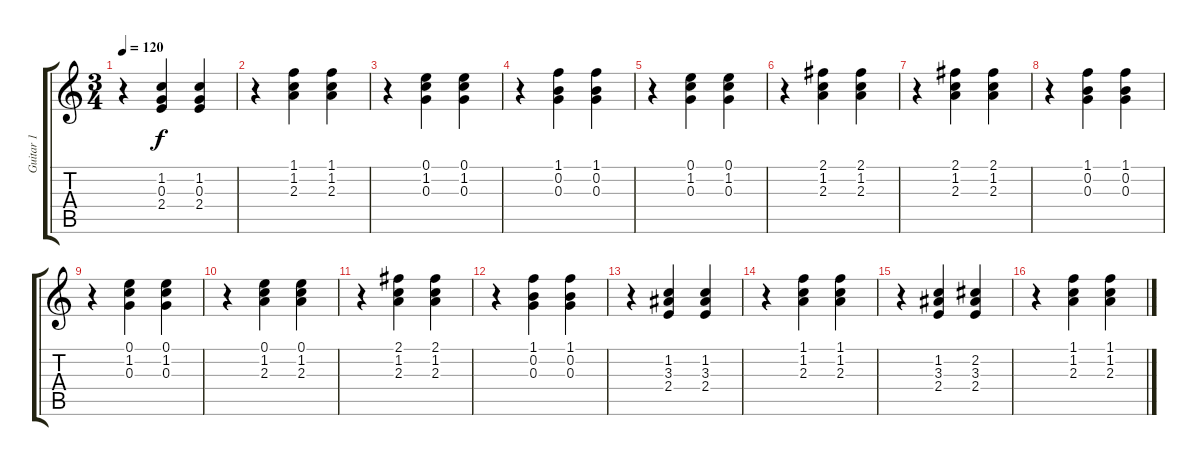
\track ("Guitar 1" "Guitar 1") {instrument acousticguitarnylon}
\staff {score tabs}
\tuning (E4 B3 G3 D3 A2 E2) {hide}
\ts (3 4)
\tempo 120
\clef g2
\ks c
r.4{dy f} (1.2 0.3 2.4).4 (1.2 0.3 2.4).4 |
r.4 (1.1 1.2 2.3).4 (1.1 1.2 2.3).4 |
r.4 (0.1 1.2 0.3).4 (0.1 1.2 0.3).4 |
r.4 (1.1 0.2 0.3).4 (1.1 0.2 0.3).4 |
r.4 (0.1 1.2 0.3).4 (0.1 1.2 0.3).4 |
r.4 (2.1 1.2 2.3).4 (2.1 1.2 2.3).4 |
r.4 (2.1 1.2 2.3).4 (2.1 1.2 2.3).4 |
r.4 (1.1 0.2 0.3).4 (1.1 0.2 0.3).4 |
r.4 (0.1 1.2 0.3).4 (0.1 1.2 0.3).4 |
r.4 (0.1 1.2 2.3).4 (0.1 1.2 2.3).4 |
r.4 (2.1 1.2 2.3).4 (2.1 1.2 2.3).4 |
r.4 (1.1 0.2 0.3).4 (1.1 0.2 0.3).4 |
r.4 (1.2 3.3 2.4).4 (1.2 3.3 2.4).4 |
r.4 (1.1 1.2 2.3).4 (1.1 1.2 2.3).4 |
r.4 (1.2 3.3 2.4).4 (2.2 3.3 2.4).4 |
r.4 (1.1 1.2 2.3).4 (1.1 1.2 2.3).4
